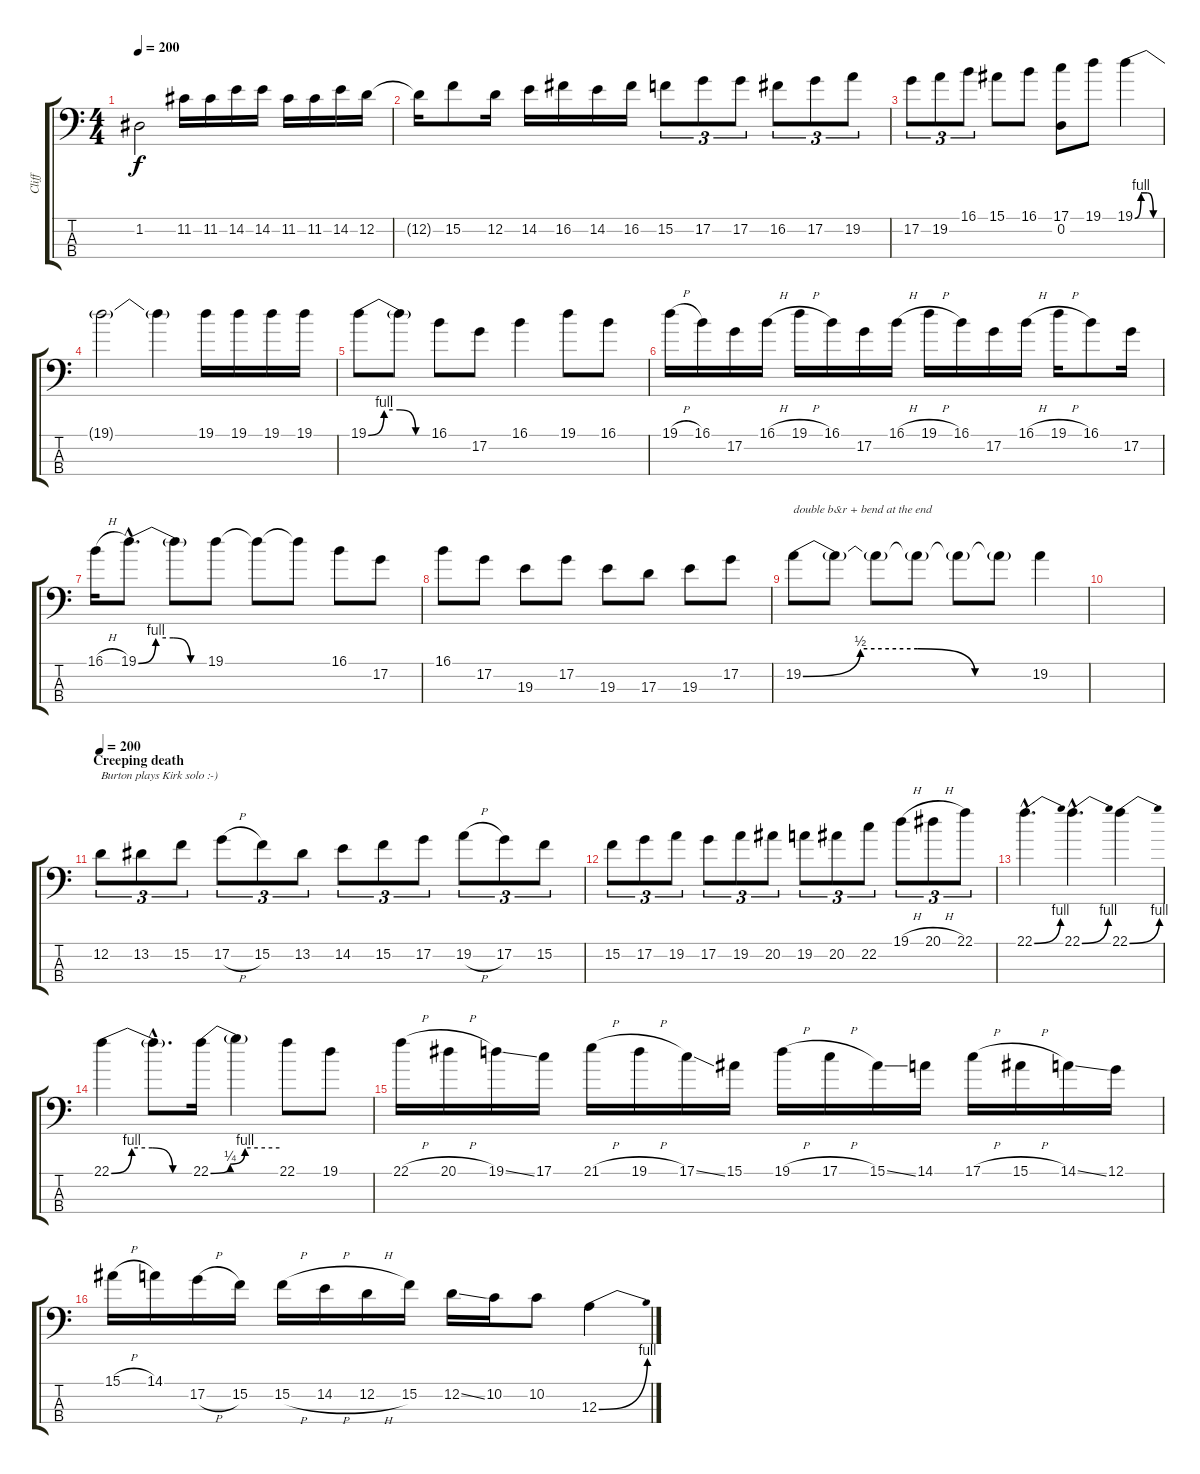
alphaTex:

\track ("Cliff" "Cliff") {instrument electricbassfinger}
\staff {score tabs}
\tuning (G2 D2 A1 E1) {hide}
\ts (4 4)
\tempo 200
\clef f4
\ks c
1.2.2{dy f} 11.2.16 11.2.16 14.2.16 14.2.16 11.2.16 11.2.16 14.2.16 12.2.16 |
12.2{t}.16 15.2.8 12.2.16 14.2.16 16.2.16 14.2.16 16.2.16 15.2.8{tu (3 2)} 17.2.8{tu (3 2)} 17.2.8{tu (3 2)} 16.2.8{tu (3 2)} 17.2.8{tu (3 2)} 19.2.8{tu (3 2)} |
17.2.8{tu (3 2)} 19.2.8{tu (3 2)} 16.1.8{tu (3 2)} 15.1.8 16.1.8 (17.1 0.2).8 19.1.8 19.1{be (custom 0 0 15 4 30 4 45 0 60 0)}.4 |
19.1{t}.2 19.1{t}.4 19.1.16 19.1.16 19.1.16 19.1.16 |
19.1{be (custom 0 0 15 4 30 4 45 0 60 0)}.8 19.1{t}.8 16.1.8 17.2.8 16.1.4 19.1.8 16.1.8 |
19.1{h}.16 16.1.16 17.2.16 16.1{h}.16 19.1{h}.16 16.1.16 17.2.16 16.1{h}.16 19.1{h}.16 16.1.16 17.2.16 16.1{h}.16 19.1{h}.16 16.1.8 17.2.16 |
16.1{h}.16 19.1{be (custom 0 0 15 4 30 4 45 0 60 0) hac}.8{d} 19.1{t}.8 19.1.8 19.1{t}.8 19.1{t}.8 16.1.8 17.2.8 |
16.1.8 17.2.8 19.3.8 17.2.8 19.3.8 17.3.8 19.3.8 17.2.8 |
19.2{be (custom 0 0 15 2 30 2 45 0 60 0)}.8{txt "double b&r + bend at the end"} 19.2{t}.8 19.2{t}.8 19.2{t}.8 19.2{t}.8 19.2{t}.8 19.2.4 |
|
\section ("" "Creeping death")
\tempo 200
12.2.8{tu (3 2) txt "Burton plays Kirk solo :-)" instrument electricbassfinger} 13.2.8{tu (3 2)} 15.2.8{tu (3 2)} 17.2{h}.8{tu (3 2)} 15.2.8{tu (3 2)} 13.2.8{tu (3 2)} 14.2.8{tu (3 2)} 15.2.8{tu (3 2)} 17.2.8{tu (3 2)} 19.2{h}.8{tu (3 2)} 17.2.8{tu (3 2)} 15.2.8{tu (3 2)} |
15.2.8{tu (3 2)} 17.2.8{tu (3 2)} 19.2.8{tu (3 2)} 17.2.8{tu (3 2)} 19.2.8{tu (3 2)} 20.2.8{tu (3 2)} 19.2.8{tu (3 2)} 20.2.8{tu (3 2)} 22.2.8{tu (3 2)} 19.1{h}.8{tu (3 2)} 20.1{h}.8{tu (3 2)} 22.1.8{tu (3 2)} |
22.1{be (bend 0 0 60 4) hac}.4{d} 22.1{be (bend 0 0 60 4) hac}.4{d} 22.1{be (bend 0 0 60 4)}.4 |
22.1{be (custom 0 0 15 4 30 4 45 0 60 0)}.4 22.1{hac t}.8{d} 22.1{be (custom 0 0 17 1 30 4 60 4)}.16 22.1{t}.4 22.1.8 19.1.8 |
22.1{h}.16 20.1{h}.16 19.1{ss}.16 17.1.16 21.1{h}.16 19.1{h}.16 17.1{ss}.16 15.1.16 19.1{h}.16 17.1{h}.16 15.1{ss}.16 14.1.16 17.1{h}.16 15.1{h}.16 14.1{ss}.16 12.1.16 |
15.1{h}.16 14.1.16 17.2{h}.16 15.2.16 15.2{h}.16 14.2{h}.16 12.2{h}.16 15.2.16 12.2{ss}.16 10.2.16 10.2.8 12.3{be (bend 0 0 60 4)}.4
